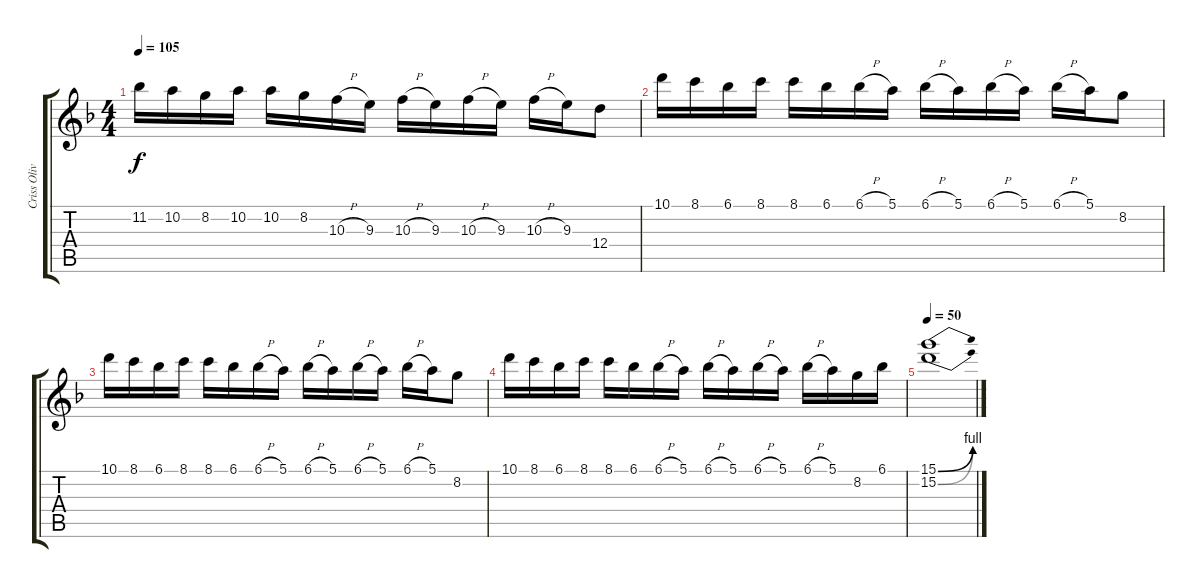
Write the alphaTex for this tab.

\track ("Criss Oliva" "Criss Oliv") {instrument distortionguitar}
\staff {score tabs}
\tuning (E4 B3 G3 D3 A2 E2) {hide}
\ts (4 4)
\tempo 105
\clef g2
\ks f
11.2.16{dy f} 10.2.16 8.2.16 10.2.16 10.2.16 8.2.16 10.3{h}.16 9.3.16 10.3{h}.16 9.3.16 10.3{h}.16 9.3.16 10.3{h}.16 9.3.16 12.4.8 |
10.1.16 8.1.16 6.1.16 8.1.16 8.1.16 6.1.16 6.1{h}.16 5.1.16 6.1{h}.16 5.1.16 6.1{h}.16 5.1.16 6.1{h}.16 5.1.16 8.2.8 |
10.1.16 8.1.16 6.1.16 8.1.16 8.1.16 6.1.16 6.1{h}.16 5.1.16 6.1{h}.16 5.1.16 6.1{h}.16 5.1.16 6.1{h}.16 5.1.16 8.2.8 |
10.1.16 8.1.16 6.1.16 8.1.16 8.1.16 6.1.16 6.1{h}.16 5.1.16 6.1{h}.16 5.1.16 6.1{h}.16 5.1.16 6.1{h}.16 5.1.16 8.2.16 6.1.16 |
\tempo 50
(15.1{be (bend 0 0 60 4)} 15.2{be (bend 0 0 60 4)}).1
